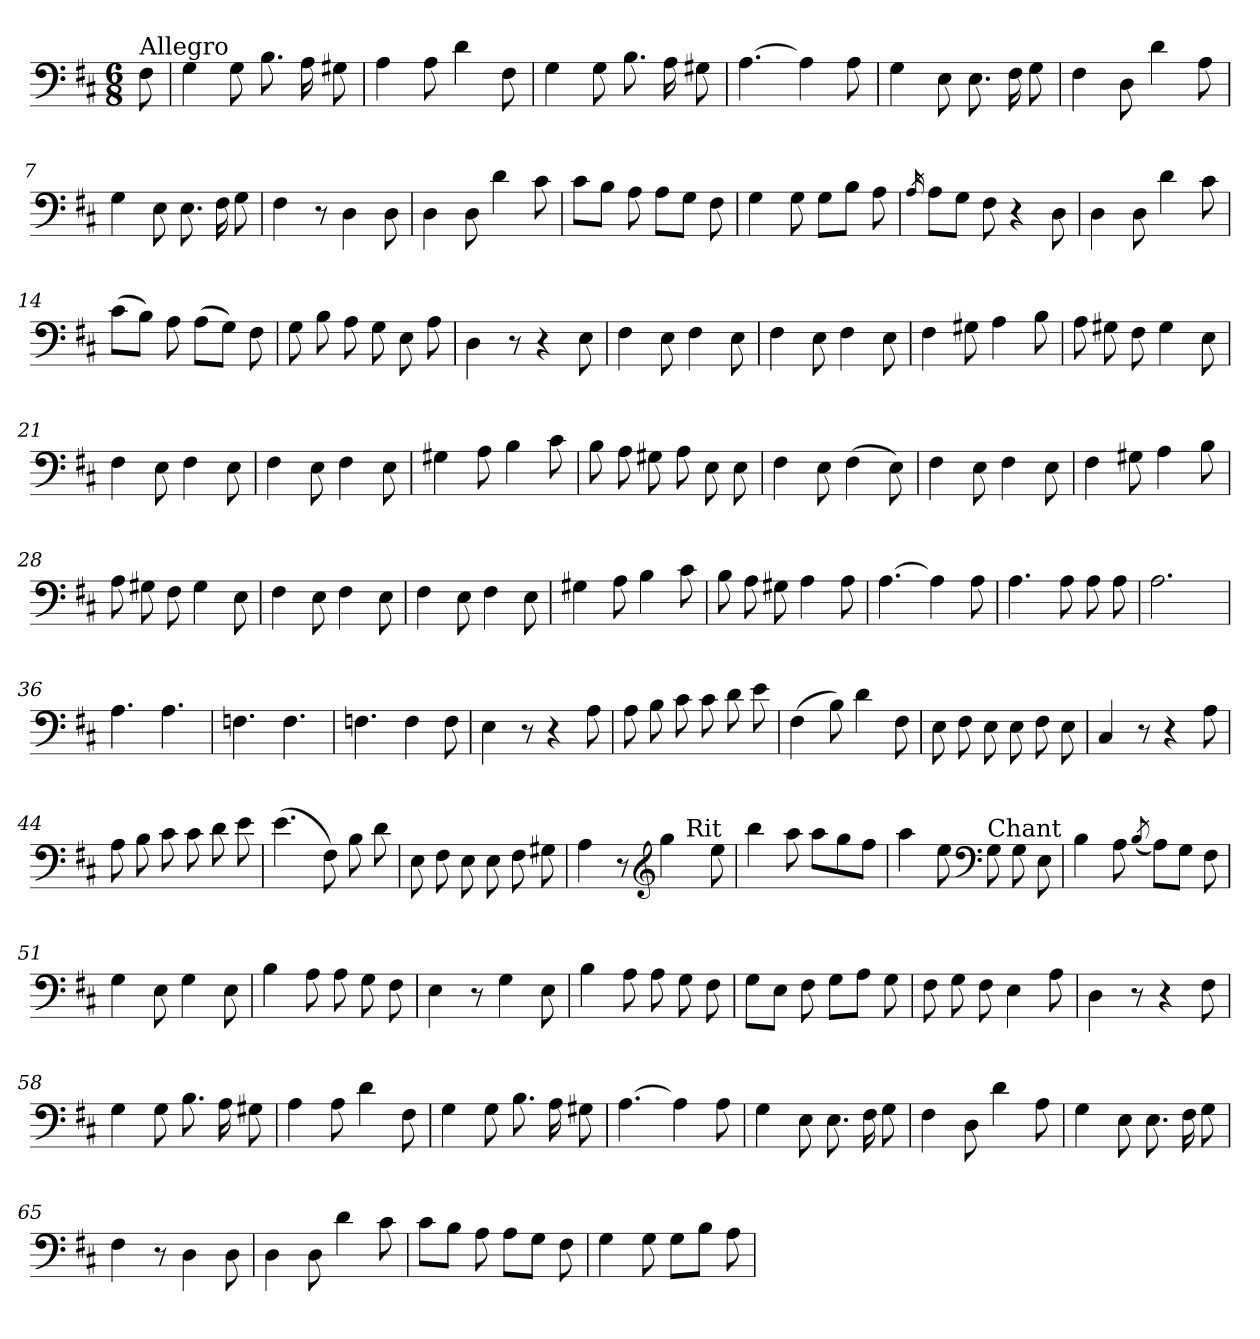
**kern
*part1
*staff1
*clefF4
*k[f#c#]
*D:
*M6/8
=
!LO:TX:a:t=Allegro
8F#\
=1
4G\
8G\
8.B\
16A\
8G#X\
=2
4A\
8A\
4d\
8F#\
=3
4G\
8G\
8.B\
16A\
8G#X\
=4
[4.A\
4A\]
8A\
=5
4G\
8E\
8.E\
16F#\
8G\
=6
4F#\
8D\
4d\
8A\
!!LO:LB:g=z
=7
4G\
8E\
8.E\
16F#\
8G\
=8
4F#\
8r
4D\
8D\
=9
4D\
8D\
4d\
8c#\
=10
8c#\L
8B\J
8A\
8A\L
8G\J
8F#\
=11
4G\
8G\
8G\L
8B\J
8A\
=12
16qA/
8A\L
8G\J
8F#\
4r
8D\
=13
4D\
8D\
4d\
8c#\
!!LO:LB:g=z
=14
(>8c#\L
8B\J)
8A\
(>8A\L
8G\J)
8F#\
=15
8G\
8B\
8A\
8G\
8E\
8A\
=16
4D\
8r
4r
8E\
=17
4F#\
8E\
4F#\
8E\
=18
4F#\
8E\
4F#\
8E\
=19
4F#\
8G#X\
4A\
8B\
=20
8A\
8G#X\
8F#\
4G#\
8E\
!!LO:LB:g=z
=21
4F#\
8E\
4F#\
8E\
=22
4F#\
8E\
4F#\
8E\
=23
4G#X\
8A\
4B\
8c#\
=24
8B\
8A\
8G#X\
8A\
8E\
8E\
=25
4F#\
8E\
(>4F#\
8E\)
=26
4F#\
8E\
4F#\
8E\
=27
4F#\
8G#X\
4A\
8B\
!!LO:LB:g=z
=28
8A\
8G#X\
8F#\
4G#\
8E\
=29
4F#\
8E\
4F#\
8E\
=30
4F#\
8E\
4F#\
8E\
!!LO:LB:g=z
=31
4G#X\
8A\
4B\
8c#\
!!LO:LB:g=z
=32
8B\
8A\
8G#X\
4A\
8A\
=33
[4.A\
4A\]
8A\
=34
4.A\
8A\
8A\
8A\
=35
2.A\
=36
4.A\
4.A\
=37
4.Fn\
4.F\
=38
4.Fn\
4F\
8F\
=39
4E\
8r
4r
8A\
!!LO:LB:g=z
=40
8A\
8B\
8c#\
8c#\
8d\
8e\
=41
(>4F#\
8B\)
4d\
8F#\
=42
8E\
8F#\
8E\
8E\
8F#\
8E\
=43
4C#/
8r
4r
8A\
=44
8A\
8B\
8c#\
8c#\
8d\
8e\
=45
(>4.e\
8F#\)
8B\
8d\
!!LO:PB:g=z
=46
8E\
8F#\
8E\
8E\
8F#\
8G#X\
=47
*^
4A\	2ryy
8r	.
*clefG2	*
4gg\	.
!	!LO:TX:a:t=Rit
.	4ryy
8ee\	.
*v	*v
=48
4bb\
8aa\
8aa\L
8gg\
8ff#\J
=49
4aa\
8ee\
*clefF4
!LO:TX:a:t=Chant
8G\
8G\
8E\
=50
4B\
8A\
(<8qB/
8A\L)
8G\J
8F#\
=51
4G\
8E\
4G\
8E\
!!LO:LB:g=z
=52
4B\
8A\
8A\
8G\
8F#\
=53
4E\
8r
4G\
8E\
=54
4B\
8A\
8A\
8G\
8F#\
=55
8G\L
8E\J
8F#\
8G\L
8A\J
8G\
=56
8F#\
8G\
8F#\
4E\
8A\
=57
4D\
8r
4r
8F#\
=58
4G\
8G\
8.B\
16A\
8G#X\
!!LO:LB:g=z
=59
4A\
8A\
4d\
8F#\
=60
4G\
8G\
8.B\
16A\
8G#X\
=61
[4.A\
4A\]
8A\
=62
4G\
8E\
8.E\
16F#\
8G\
=63
4F#\
8D\
4d\
8A\
=64
4G\
8E\
8.E\
16F#\
8G\
=65
4F#\
8r
4D\
8D\
!!LO:LB:g=z
=66
4D\
8D\
4d\
8c#\
=67
8c#\L
8B\J
8A\
8A\L
8G\J
8F#\
=68
4G\
8G\
8G\L
8B\J
8A\
=
*-
